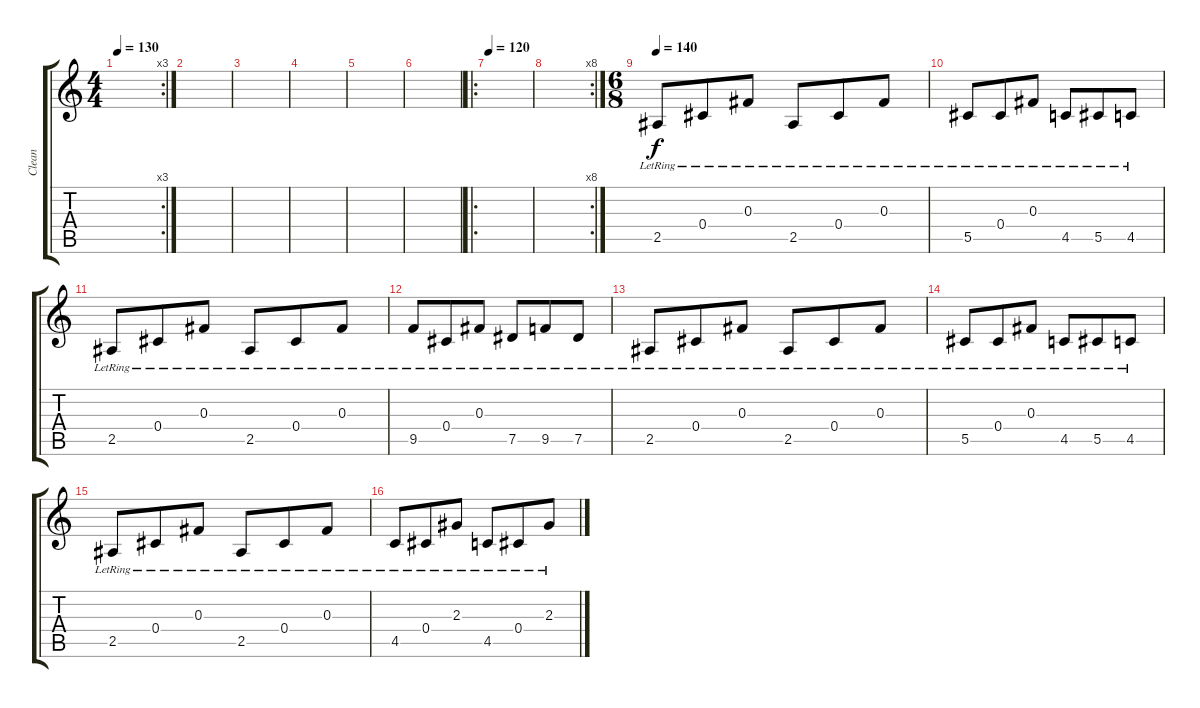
\track ("Clean" "Clean") {instrument electricguitarjazz}
\staff {score tabs}
\tuning (Eb4 Bb3 Gb3 Db3 Ab2 Eb2) {hide}
\rc 3
\ts (4 4)
\tempo 130
\clef g2
\ks c
|
|
|
|
|
|
\ro
\tempo 120
|
\rc 8
|
\ts (6 8)
\tempo 140
2.5{lr}.8 0.4{lr}.8 0.3{lr}.8 2.5{lr}.8 0.4{lr}.8 0.3{lr}.8 |
5.5{lr}.8 0.4{lr}.8 0.3{lr}.8 4.5{lr}.8 5.5{lr}.8 4.5{lr}.8 |
2.5{lr}.8 0.4{lr}.8 0.3{lr}.8 2.5{lr}.8 0.4{lr}.8 0.3{lr}.8 |
9.5{lr}.8 0.4{lr}.8 0.3{lr}.8 7.5{lr}.8 9.5{lr}.8 7.5{lr}.8 |
2.5{lr}.8 0.4{lr}.8 0.3{lr}.8 2.5{lr}.8 0.4{lr}.8 0.3{lr}.8 |
5.5{lr}.8 0.4{lr}.8 0.3{lr}.8 4.5{lr}.8 5.5{lr}.8 4.5{lr}.8 |
2.5{lr}.8 0.4{lr}.8 0.3{lr}.8 2.5{lr}.8 0.4{lr}.8 0.3{lr}.8 |
4.5{lr}.8 0.4{lr}.8 2.3{lr}.8 4.5{lr}.8 0.4{lr}.8 2.3{lr}.8
